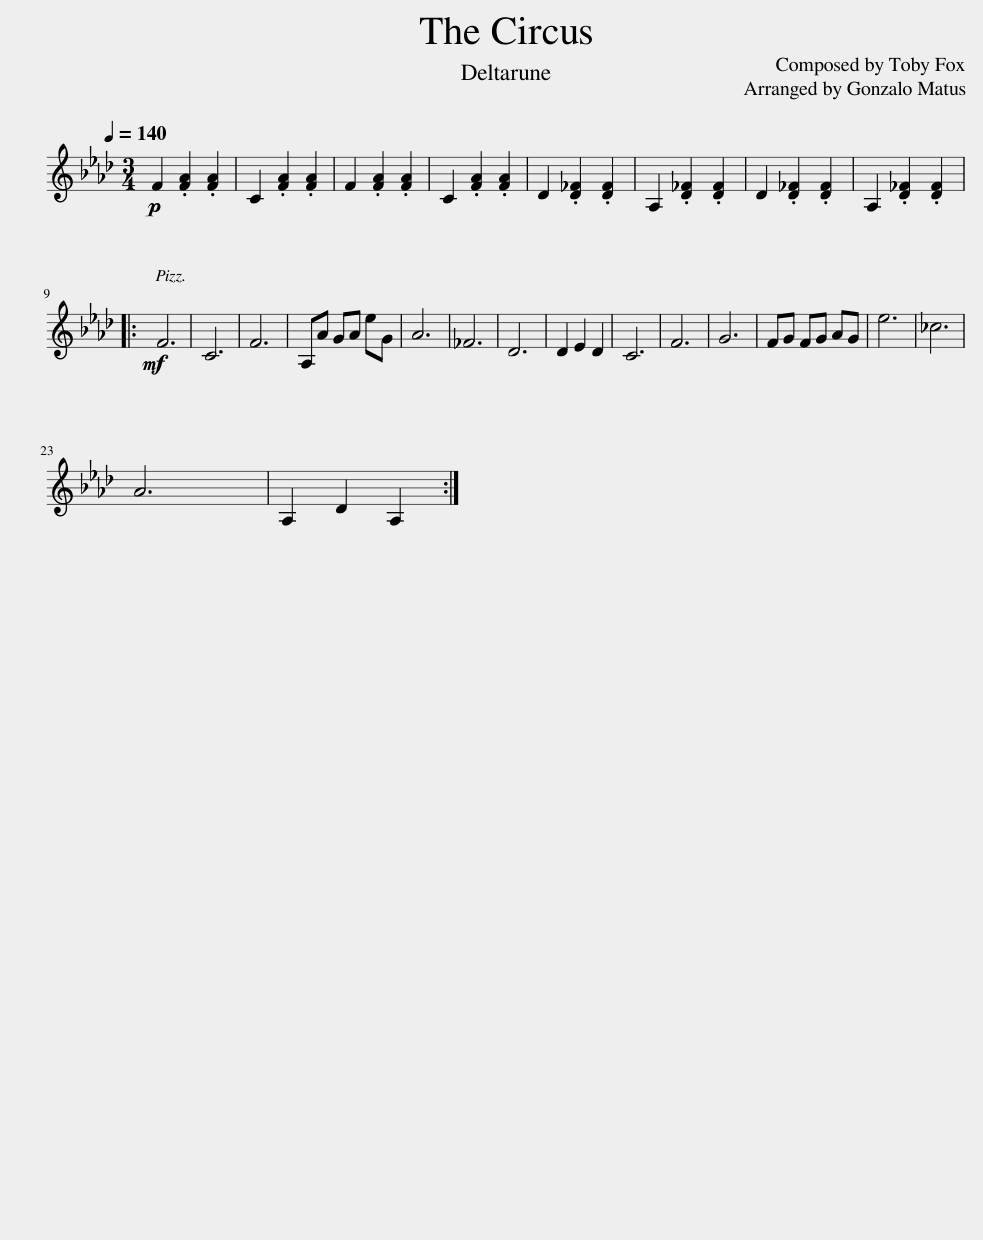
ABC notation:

X:1
L:1/8
Q:1/4=140
M:3/4
I:linebreak $
K:Ab
V:1 treble
V:1
!p! F2 .[FA]2 .[FA]2 | C2 .[FA]2 .[FA]2 | F2 .[FA]2 .[FA]2 | C2 .[FA]2 .[FA]2 | D2 .[D_F]2 .[DF]2 | %5
 A,2 .[D_F]2 .[DF]2 | D2 .[D_F]2 .[DF]2 | A,2 .[D_F]2 .[DF]2 |:$[K:Ab]!mf! F6 | C6 | %10
 F6 | A,A GA eG | A6 | _F6 | D6 | %15
 D2 E2 D2 | C6 | F6 | G6 | FG FG AG | %20
 e6 | _c6 |$ A6 | A,2 D2 A,2 :| %24
